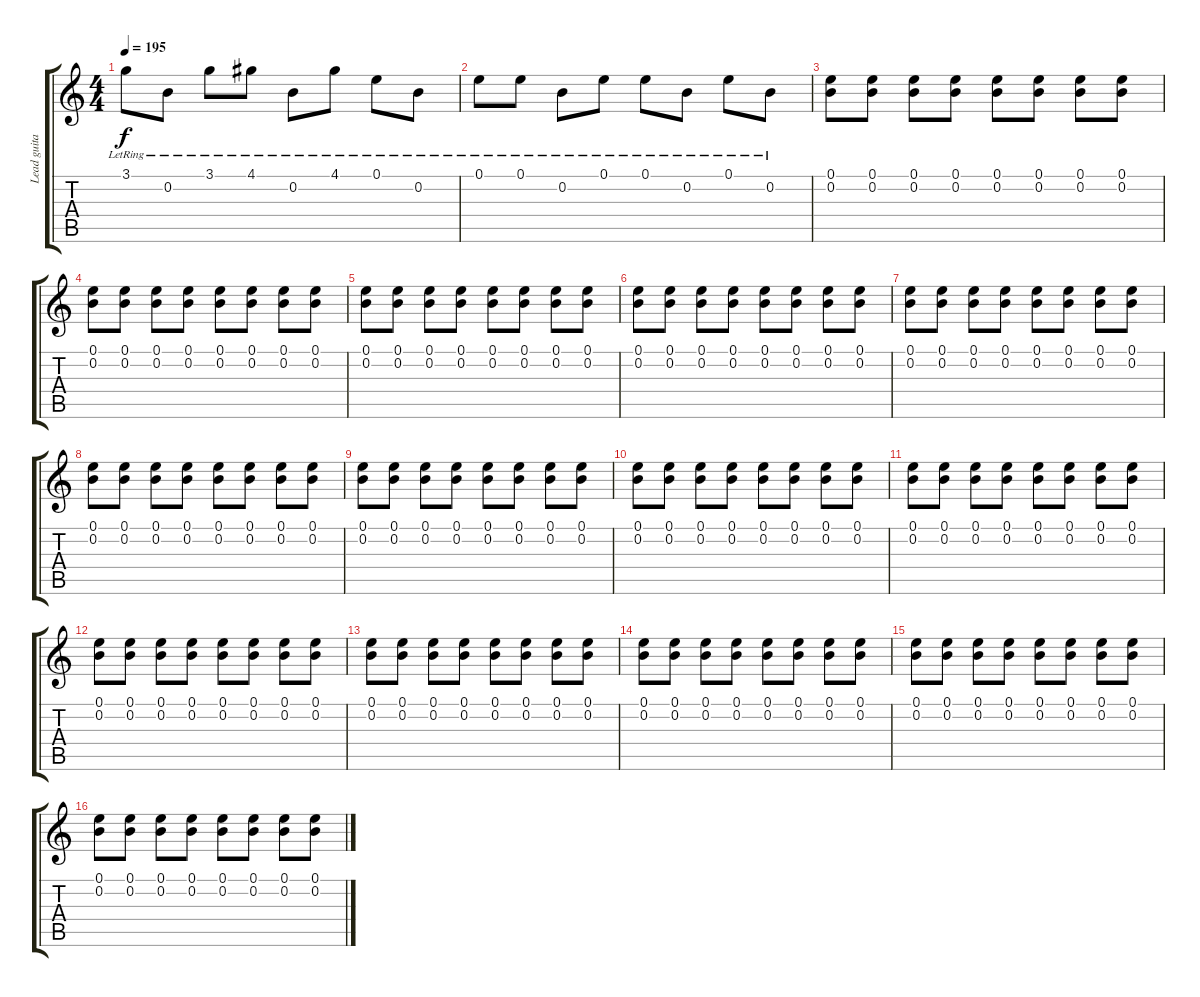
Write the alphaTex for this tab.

\track ("Lead guitar" "Lead guita") {instrument overdrivenguitar}
\staff {score tabs}
\tuning (E4 B3 G3 D3 A2 E2) {hide}
\ts (4 4)
\tempo 195
\clef g2
\ks c
3.1{lr}.8{dy f} 0.2{lr}.8 3.1{lr}.8 4.1{lr}.8 0.2{lr}.8 4.1{lr}.8 0.1{lr}.8 0.2{lr}.8 |
0.1{lr}.8 0.1{lr}.8 0.2{lr}.8 0.1{lr}.8 0.1{lr}.8 0.2{lr}.8 0.1{lr}.8 0.2{lr}.8 |
(0.1 0.2).8 (0.1 0.2).8 (0.1 0.2).8 (0.1 0.2).8 (0.1 0.2).8 (0.1 0.2).8 (0.1 0.2).8 (0.1 0.2).8 |
(0.1 0.2).8 (0.1 0.2).8 (0.1 0.2).8 (0.1 0.2).8 (0.1 0.2).8 (0.1 0.2).8 (0.1 0.2).8 (0.1 0.2).8 |
(0.1 0.2).8 (0.1 0.2).8 (0.1 0.2).8 (0.1 0.2).8 (0.1 0.2).8 (0.1 0.2).8 (0.1 0.2).8 (0.1 0.2).8 |
(0.1 0.2).8 (0.1 0.2).8 (0.1 0.2).8 (0.1 0.2).8 (0.1 0.2).8 (0.1 0.2).8 (0.1 0.2).8 (0.1 0.2).8 |
(0.1 0.2).8 (0.1 0.2).8 (0.1 0.2).8 (0.1 0.2).8 (0.1 0.2).8 (0.1 0.2).8 (0.1 0.2).8 (0.1 0.2).8 |
(0.1 0.2).8 (0.1 0.2).8 (0.1 0.2).8 (0.1 0.2).8 (0.1 0.2).8 (0.1 0.2).8 (0.1 0.2).8 (0.1 0.2).8 |
(0.1 0.2).8 (0.1 0.2).8 (0.1 0.2).8 (0.1 0.2).8 (0.1 0.2).8 (0.1 0.2).8 (0.1 0.2).8 (0.1 0.2).8 |
(0.1 0.2).8 (0.1 0.2).8 (0.1 0.2).8 (0.1 0.2).8 (0.1 0.2).8 (0.1 0.2).8 (0.1 0.2).8 (0.1 0.2).8 |
(0.1 0.2).8 (0.1 0.2).8 (0.1 0.2).8 (0.1 0.2).8 (0.1 0.2).8 (0.1 0.2).8 (0.1 0.2).8 (0.1 0.2).8 |
(0.1 0.2).8 (0.1 0.2).8 (0.1 0.2).8 (0.1 0.2).8 (0.1 0.2).8 (0.1 0.2).8 (0.1 0.2).8 (0.1 0.2).8 |
(0.1 0.2).8 (0.1 0.2).8 (0.1 0.2).8 (0.1 0.2).8 (0.1 0.2).8 (0.1 0.2).8 (0.1 0.2).8 (0.1 0.2).8 |
(0.1 0.2).8 (0.1 0.2).8 (0.1 0.2).8 (0.1 0.2).8 (0.1 0.2).8 (0.1 0.2).8 (0.1 0.2).8 (0.1 0.2).8 |
(0.1 0.2).8 (0.1 0.2).8 (0.1 0.2).8 (0.1 0.2).8 (0.1 0.2).8 (0.1 0.2).8 (0.1 0.2).8 (0.1 0.2).8 |
(0.1 0.2).8 (0.1 0.2).8 (0.1 0.2).8 (0.1 0.2).8 (0.1 0.2).8 (0.1 0.2).8 (0.1 0.2).8 (0.1 0.2).8
